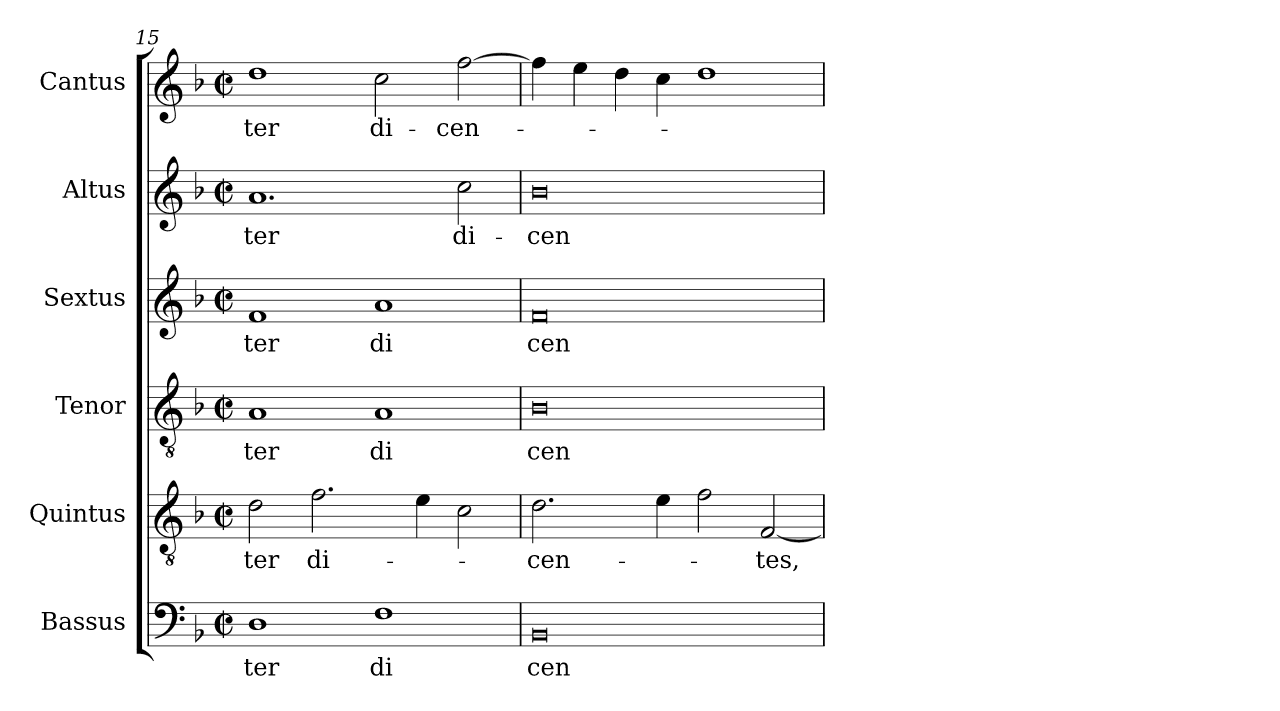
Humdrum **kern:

**kern	**text	**kern	**text	**kern	**text	**kern	**text	**kern	**text	**kern	**text
*part6	*part6	*part5	*part5	*part4	*part4	*part3	*part3	*part2	*part2	*part1	*part1
*staff6	*staff6	*staff5	*staff5	*staff4	*staff4	*staff3	*staff3	*staff2	*staff2	*staff1	*staff1
*I"Bassus	*	*I"Quintus	*	*I"Tenor	*	*I"Sextus	*	*I"Altus	*	*I"Cantus	*
*clefF4	*	*clefGv2	*	*clefGv2	*	*clefG2	*	*clefG2	*	*clefG2	*
*k[b-]	*	*k[b-]	*	*k[b-]	*	*k[b-]	*	*k[b-]	*	*k[b-]	*
*F:	*	*F:	*	*F:	*	*F:	*	*F:	*	*F:	*
*M2/2	*	*M2/2	*	*M2/2	*	*M2/2	*	*M2/2	*	*M2/2	*
*met(c|)	*	*met(c|)	*	*met(c|)	*	*met(c|)	*	*met(c|)	*	*met(c|)	*
=15	=15	=15	=15	=15	=15	=15	=15	=15	=15	=15	=15
!	!LO:LY:b:cj	!	!LO:LY:b:cj	!	!LO:LY:b:cj	!	!LO:LY:b:cj	!	!LO:LY:b:cj	!	!LO:LY:b:cj
1D	ter	2d\	-ter	1A	ter	1f	ter	1.a	-ter	1dd	-ter
!	!	!	!LO:LY:b:cj	!	!	!	!	!	!	!	!
.	.	2.f\	di-	.	.	.	.	.	.	.	.
!	!LO:LY:b:cj	!	!	!	!LO:LY:b:cj	!	!LO:LY:b:cj	!	!	!	!LO:LY:b:cj
1F	di	.	.	1A	di	1a	di	.	.	2cc\	di-
.	.	4e\	.	.	.	.	.	.	.	.	.
!	!	!	!	!	!	!	!	!	!LO:LY:b:cj	!	!LO:LY:b
.	.	2c\	.	.	.	.	.	2cc\	di-	[>2ff\	-cen-
=16	=16	=16	=16	=16	=16	=16	=16	=16	=16	=16	=16
!	!LO:LY:b:cj	!	!LO:LY:b	!	!LO:LY:b:cj	!	!LO:LY:b:cj	!	!LO:LY:b:cj	!	!
0BB-	cen	2.d\	-cen-	0B-	cen	0f	cen	0b-	-cen-	4ff\]	.
.	.	.	.	.	.	.	.	.	.	4ee\	.
.	.	.	.	.	.	.	.	.	.	4dd\	.
.	.	4e\	.	.	.	.	.	.	.	4cc\	.
.	.	2f\	.	.	.	.	.	.	.	1dd	.
!	!	!	!LO:LY:b	!	!	!	!	!	!	!	!
.	.	[<2F/	-tes,	.	.	.	.	.	.	.	.
=	=	=	=	=	=	=	=	=	=	=	=
*-	*-	*-	*-	*-	*-	*-	*-	*-	*-	*-	*-
